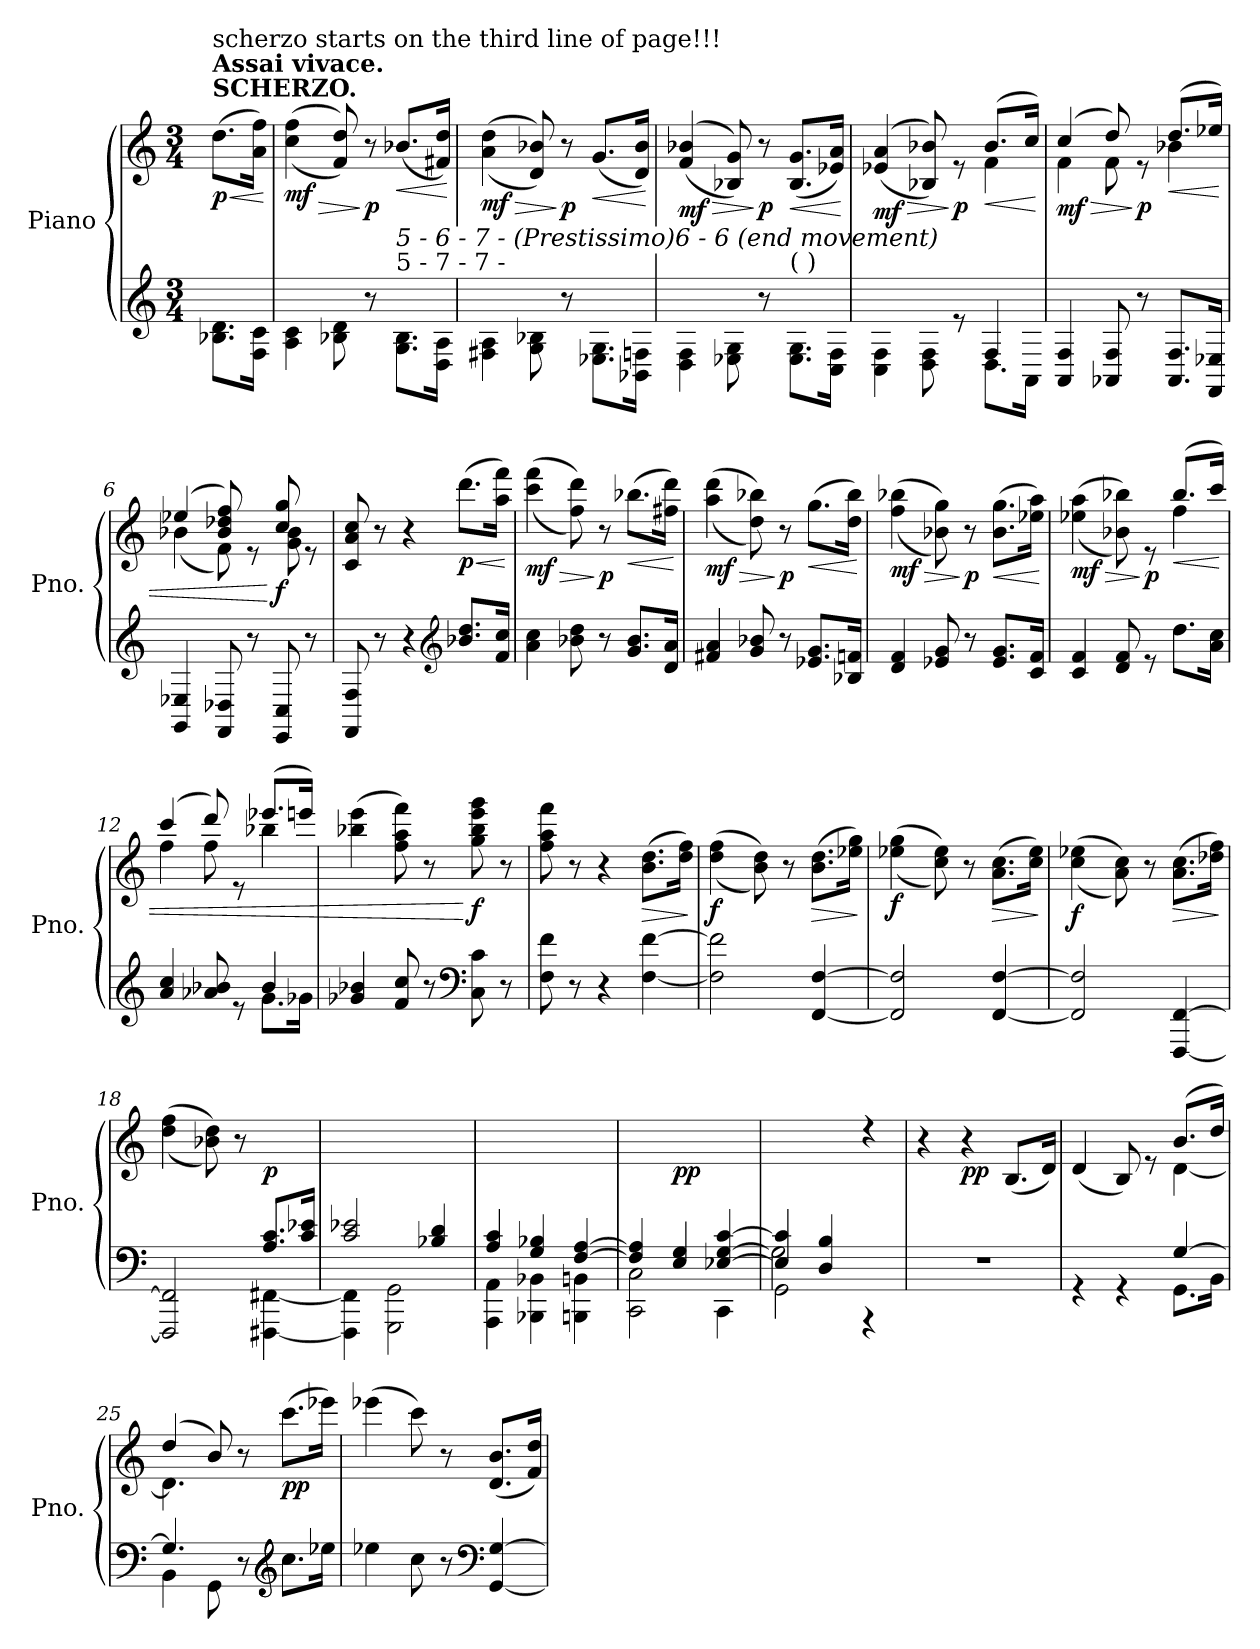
**kern	**kern	**dynam
*part1	*part1	*part1
*staff2	*staff1	*staff1/2
*I"Piano	*	*
*I'Pno.	*	*
*clefG2	*clefG2	*
*k[]	*k[]	*
*M3/4	*M3/4	*
*MM240	*MM240	*
=	=	=
!	!LO:TX:a:B:t=SCHERZO.	!
!	!LO:TX:a:B:t=Assai vivace.	!
!	!LO:TX:a:t=scherzo starts on the third line of page!!!	!
!	!	!LO:HP:b
!	!	!LO:DY:n=1:b
8.B-X\ 8.d\L	(>8.dd\L	< p
*	*MM240	*
16F\ 16c\Jk	16a\ 16ff\Jk)	.
.	.	[
=1	=1	=1
!	!	!LO:HP:b
!	!	!LO:DY:n=1:b
4A\ 4c\	(>(>4cc\ 4ff\	> mf
8B-X\ 8d\	8f/ 8dd/))	.
!	!	!LO:DY:n=2:b
8r	8r	] p
!	!LO:TX:b:i:t=5 - 6 - 7 - (Prestissimo)6 - 6 (end movement)	!
!	!LO:TX:b:t=5 - 7 - 7 -	!
!	!	!LO:HP:b
8.G\ 8.B-\L	(<8.b-X/L	<
16D\ 16A\Jk	16f#X/ 16dd/Jk)	.
.	.	[
=2	=2	=2
!	!	!LO:HP:b
!	!	!LO:DY:n=1:b
4F#X\ 4A\	(>(>4a\ 4dd\	> mf
8G\ 8B-X\	8d/ 8b-X/))	.
!	!	!LO:DY:n=2:b
8r	8r	] p
!	!	!LO:HP:b
8.E-X\ 8.G\L	(<8.g/L	<
16BB-X\ 16Fn\Jk	16d/ 16b-/Jk)	.
.	.	[
=3	=3	=3
!	!	!LO:HP:b
!	!	!LO:DY:n=1:b
4D\ 4F\	(<(>4f/ 4b-X/	> mf
8E-X\ 8G\	8B-X/ 8g/))	.
!	!	!LO:DY:n=2:b
8r	8r	] p
!	!LO:TX:b:t=(    )	!
!	!	!LO:HP:b
8.E-\ 8.G\L	(<8.B-/ 8.g/L	<
16C\ 16F\Jk	16e-X/ 16a/Jk)	.
.	.	[
=4	=4	=4
*^	*	*
!	!	!	!LO:HP:b
*	*	*^	*
!	!	!	!	!LO:DY:n=1:b
4C\ 4F\	2ryy	(>(<4e-X/ 4a/	2ryy	> mf
8D\ 8F\	.	8B-X/ 8b-X/))	.	.
!	!	!	!	!LO:DY:n=2:b
8re	.	8re	.	] p
!	!	!	!	!LO:HP:b
4F/	8.D\L	(>8.b-/L	4f\	<
.	16AA\Jk	16cc/Jk)	.	.
*v	*v	*	*	*
*	*v	*v	*
.	.	[
!!LO:LB:g=z
=5	=5	=5
!	!	!LO:HP:b
*	*^	*
!	!	!	!LO:DY:n=1:b
4AA/ 4F/	(>4cc/	4f\	> mf
8AA-X/ 8F/	8dd/)	8f\	.
!	!	!	!LO:DY:n=2:b
8r	8re	8ryy	] p
!	!	!	!LO:HP:b
8.AA-/ 8.F/L	(>8.dd/L	4b-X\	<
16FF/ 16E-X/Jk	16ee-X/Jk)	.	.
=6	=6	=6	=6
4GG/ 4E-X/	(>4ee-X/	(<4b-X\	.
8FF/ 8D-X/	8b-/ 8dd-X/ 8ff/)	8f\)	.
8r	8re	8ryy	.
!	!	!	!LO:DY:n=1:b
8EE/ 8C/	8cc/ 8gg/	8g\ 8b-\	[ f
8r	8re	8ryy	.
*	*v	*v	*
=7	=7	=7
8FF/ 8F/	8c/ 8a/ 8cc/	.
8r	8r	.
4r	4r	.
*clefG2	*	*
!	!	!LO:HP:b
!	!	!LO:DY:n=1:b
8.b-X/ 8.dd/L	(>8.ddd\L	< p
16f/ 16cc/Jk	16aa\ 16fff\Jk)	.
.	.	[
=8	=8	=8
!	!	!LO:HP:b
!	!	!LO:DY:n=1:b
4a\ 4cc\	(>(>4ccc\ 4fff\	> mf
8b-X\ 8dd\	8ff\ 8ddd\))	.
!	!	!LO:DY:n=2:b
8r	8r	] p
!	!	!LO:HP:b
8.g/ 8.b-/L	(>8.bb-X\L	<
16d/ 16a/Jk	16ff#X\ 16ddd\Jk)	.
.	.	[
=9	=9	=9
!	!	!LO:HP:b
!	!	!LO:DY:n=1:b
4f#X/ 4a/	(>(>4aa\ 4ddd\	> mf
8g/ 8b-X/	8dd\ 8bb-X\))	.
!	!	!LO:DY:n=2:b
8r	8r	] p
!	!	!LO:HP:b
8.e-X/ 8.g/L	(>8.gg\L	<
16B-X/ 16fn/Jk	16dd\ 16bb-\Jk)	.
.	.	[
!!LO:LB:g=z
=10	=10	=10
!	!	!LO:HP:b
!	!	!LO:DY:n=1:b
4d/ 4f/	(>(>4ff\ 4bb-X\	> mf
8e-X/ 8g/	8b-X\ 8gg\))	.
!	!	!LO:DY:n=2:b
8r	8r	] p
!	!	!LO:HP:b
8.e-/ 8.g/L	(>8.b-\ 8.gg\L	<
16c/ 16f/Jk	16ee-X\ 16aa\Jk)	.
.	.	[
=11	=11	=11
*^	*	*
!	!	!	!LO:HP:b
*	*	*^	*
!	!	!	!	!LO:DY:n=1:b
4c/ 4f/	2ryy	(>(>4ee-X\ 4aa\	2ryy	> mf
8d/ 8f/	.	8b-X\ 8bb-X\))	.	.
!	!	!	!	!LO:DY:n=2:b
8re	.	8re	.	] p
!	!	!	!	!LO:HP:b
4ryy	8.dd\L	(>8.bb-/L	4ff\	<
.	16a\ 16cc\Jk	16ccc/Jk)	.	.
=12	=12	=12	=12	=12
4a/ 4cc/	2ryy	(>4ccc/	4ff\	.
8a-X/ 8b-X/	.	8ddd/)	8ff\	.
8re	.	8re	8ryy	.
4b-/	8.g\L	(>8.eee-X/L	4bb-X\	.
.	16g-X\Jk	16eeen/Jk)	.	.
*v	*v	*	*	*
*	*v	*v	*
=13	=13	=13
4g-X/ 4b-X/	(>4bb-X\ 4eee\	.
8f/ 8cc/	8ff\ 8aa\ 8fff\)	.
8r	8r	.
*clefF4	*	*
!	!	!LO:DY:n=1:b
8C\ 8c\	8gg\ 8bb-\ 8eee\ 8ggg\	[ f
8r	8r	.
=14	=14	=14
8F\ 8f\	8ff\ 8aa\ 8fff\	.
8r	8r	.
4r	4r	.
!	!	!LO:HP:b
[4F\ [4f\	(>8.b\ 8.dd\L	>
.	16dd\ 16ff\Jk)	.
.	.	]
!!LO:LB:g=z
=15	=15	=15
!	!	!LO:DY:b
2F\] 2f\]	(>(>4dd\ 4ff\	f
.	8b\ 8dd\))	.
.	8r	.
!	!	!LO:HP:b
[4FF/ [4F/	(>8.b\ 8.dd\L	>
.	16ee-X\ 16gg\Jk)	.
.	.	]
=16	=16	=16
!	!	!LO:DY:b
2FF/] 2F/]	(>(>4ee-X\ 4gg\	f
.	8cc\ 8ee-\))	.
.	8r	.
!	!	!LO:HP:b
[4FF/ [4F/	(>8.a\ 8.cc\L	>
.	16cc\ 16ee-\Jk)	.
.	.	]
=17	=17	=17
!	!	!LO:DY:b
2FF/] 2F/]	(>(>4cc\ 4ee-X\	f
.	8a\ 8cc\))	.
.	8r	.
!	!	!LO:HP:b
[4FFF/ [4FF/	(>8.a\ 8.cc\L	>
.	16dd-X\ 16ff\Jk)	.
.	.	]
=18	=18	=18
*^	*	*
2ryy	2FFF/] 2FF/]	(>(>4dd\ 4ff\	.
.	.	8b-X\ 8dd\))	.
.	.	8r	.
!	!	!	!LO:DY:b
8.A/ 8.c/L	[4FFF#X\ [4FF#X\	4ryy	p
16c/ 16e-X/Jk	.	.	.
=19	=19	=19	=19
2c/ 2e-X/	4FFF#\] 4FF#\]	2.ryy	.
.	2GGG\ 2GG\	.	.
4B-X/ 4d/	.	.	.
=20	=20	=20	=20
4A/ 4c/	4AAA\ 4AA\	2.ryy	.
4G/ 4B-X/	4BBB-X\ 4BB-X\	.	.
[4F/ [4A/	4BBBn\ 4BBn\	.	.
!!LO:PB:g=z
=21	=21	=21	=21
4F/] 4A/]	2CC\ 2C\	4ryy	.
!	!	!	!LO:DY:b
4E/ 4G/	.	2ryy	pp
[4E-X/ [4G/ [4c/	4CC\	.	.
=22	=22	=22	=22
*	*^	*	*
4E-/] 4c/]	2GG\	2G\]	2ryy	.
4D/ 4B/	.	.	.	.
4ryy	4rAAA	4ryy	4rdd	.
*v	*v	*v	*	*
=23	=23	=23
2.r	4r	.
!	!	!LO:DY:b
.	4r	pp
.	(<8.B/L	.
.	16d/Jk)	.
=24	=24	=24
*^	*^	*
4rGG	2ryy	(<4d/	2ryy	.
4rGG	.	8B/)	.	.
.	.	8re	.	.
[4G/	8.GG\L	(>8.b/L	[4d\	.
.	16BB\Jk	16dd/Jk)	.	.
=25	=25	=25	=25	=25
4.G/]	4BB\	(>4dd/	4.d\]	.
.	8GG\	8b/)	.	.
8r	8ryy	8r	8ryy	.
*clefG2	*	*	*	*
!	!	!	!	!LO:DY:b
8.cc\L	4ryy	(>8.ccc\L	4ryy	pp
16ee-X\Jk	.	16eee-X\Jk)	.	.
*v	*v	*	*	*
*	*v	*v	*
=26	=26	=26
4ee-X\	(>4eee-X\	.
8cc\	8ccc\)	.
8r	8r	.
*clefF4	*	*
[4GG/ [4G/	(<8.d/ 8.b/L	.
.	16f/ 16dd/Jk)	.
=	=	=
*-	*-	*-
